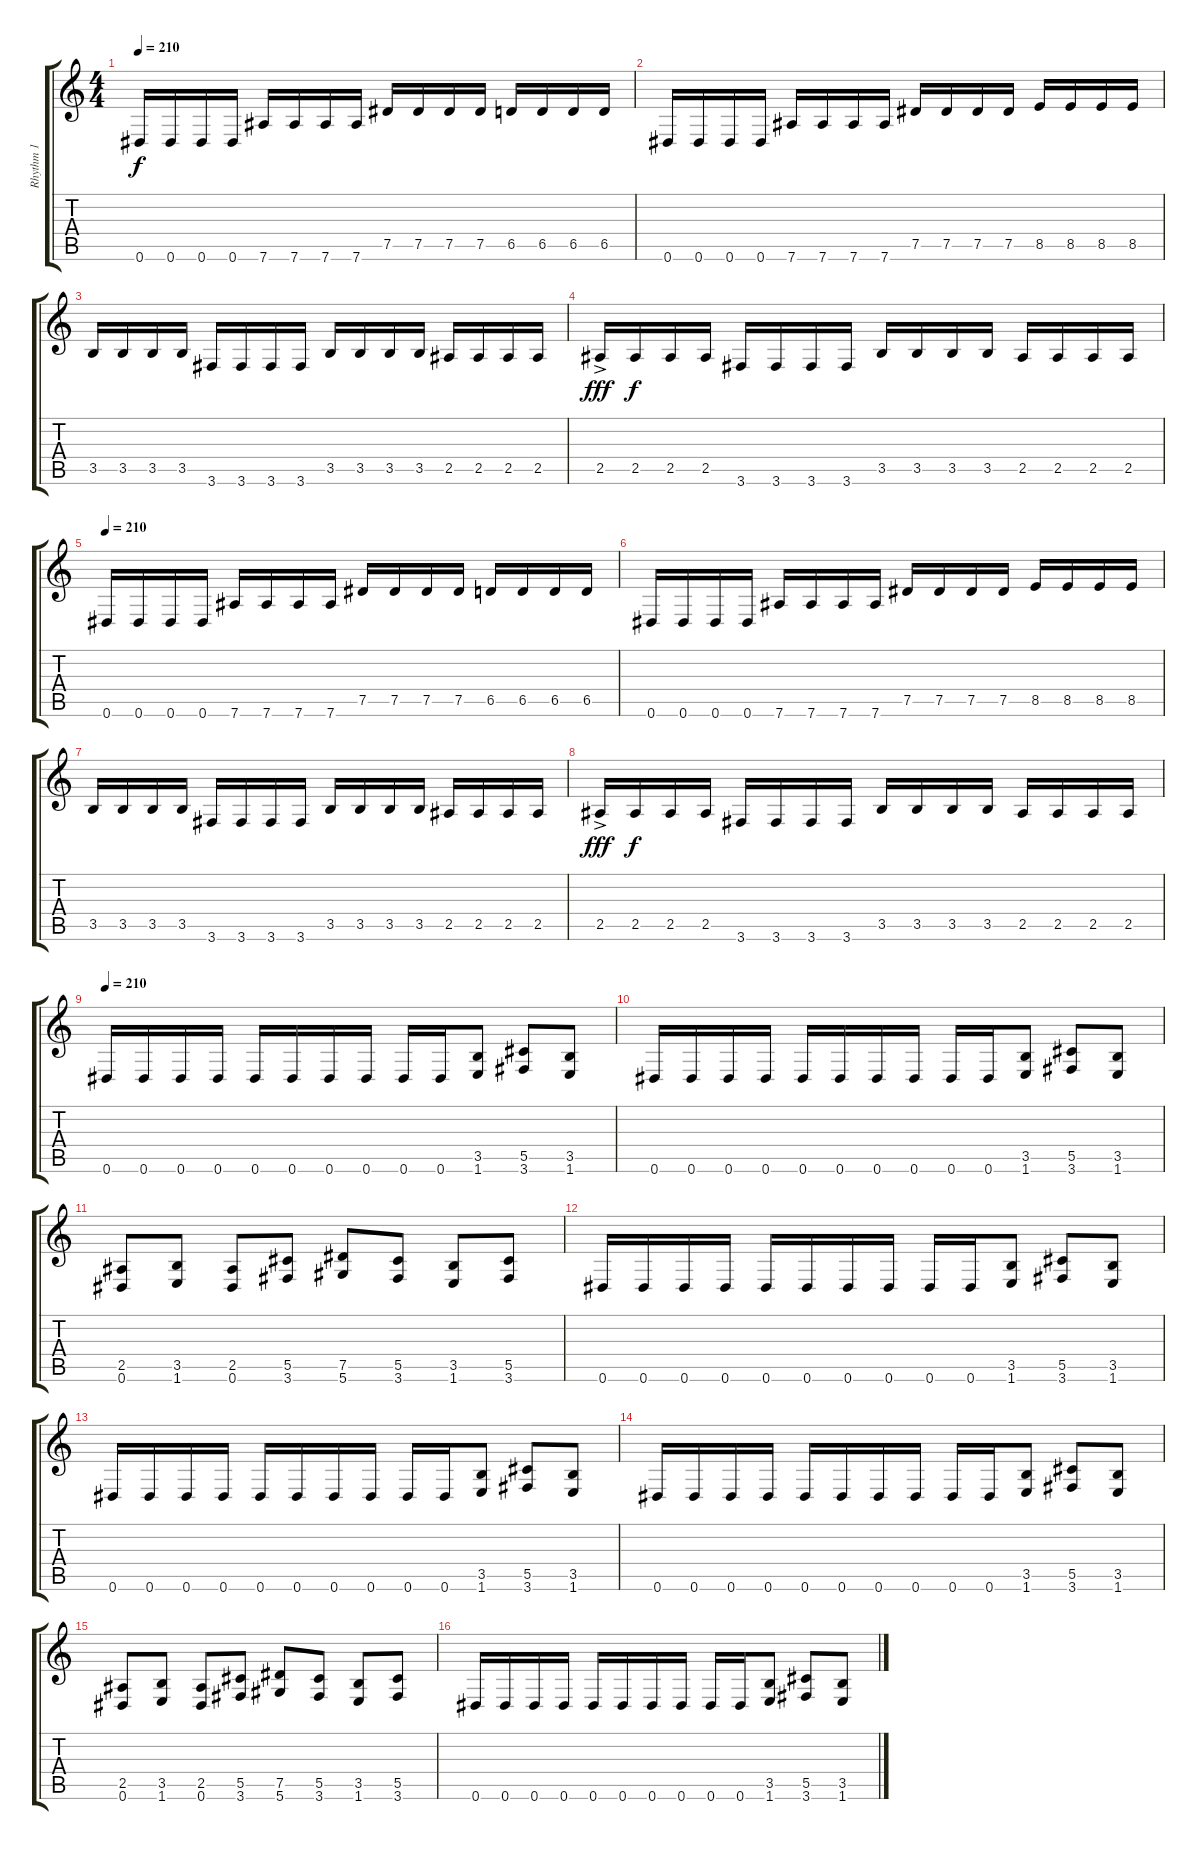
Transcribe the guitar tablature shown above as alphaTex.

\track ("Rhythm 1" "Rhythm 1") {instrument distortionguitar}
\staff {score tabs}
\tuning (Eb4 Bb3 Gb3 Db3 Ab2 Eb2) {hide}
\ts (4 4)
\tempo 210
\clef g2
\ks c
0.6.16{dy f} 0.6.16 0.6.16 0.6.16 7.6.16 7.6.16 7.6.16 7.6.16 7.5.16 7.5.16 7.5.16 7.5.16 6.5.16 6.5.16 6.5.16 6.5.16 |
0.6.16 0.6.16 0.6.16 0.6.16 7.6.16 7.6.16 7.6.16 7.6.16 7.5.16 7.5.16 7.5.16 7.5.16 8.5.16 8.5.16 8.5.16 8.5.16 |
3.5.16 3.5.16 3.5.16 3.5.16 3.6.16 3.6.16 3.6.16 3.6.16 3.5.16 3.5.16 3.5.16 3.5.16 2.5.16 2.5.16 2.5.16 2.5.16 |
2.5{ac}.16{dy fff} 2.5.16{dy f} 2.5.16 2.5.16 3.6.16 3.6.16 3.6.16 3.6.16 3.5.16 3.5.16 3.5.16 3.5.16 2.5.16 2.5.16 2.5.16 2.5.16 |
\tempo 210
0.6.16 0.6.16 0.6.16 0.6.16 7.6.16 7.6.16 7.6.16 7.6.16 7.5.16 7.5.16 7.5.16 7.5.16 6.5.16 6.5.16 6.5.16 6.5.16 |
0.6.16 0.6.16 0.6.16 0.6.16 7.6.16 7.6.16 7.6.16 7.6.16 7.5.16 7.5.16 7.5.16 7.5.16 8.5.16 8.5.16 8.5.16 8.5.16 |
3.5.16 3.5.16 3.5.16 3.5.16 3.6.16 3.6.16 3.6.16 3.6.16 3.5.16 3.5.16 3.5.16 3.5.16 2.5.16 2.5.16 2.5.16 2.5.16 |
2.5{ac}.16{dy fff} 2.5.16{dy f} 2.5.16 2.5.16 3.6.16 3.6.16 3.6.16 3.6.16 3.5.16 3.5.16 3.5.16 3.5.16 2.5.16 2.5.16 2.5.16 2.5.16 |
\tempo 210
0.6.16 0.6.16 0.6.16 0.6.16 0.6.16 0.6.16 0.6.16 0.6.16 0.6.16 0.6.16 (3.5 1.6).8 (5.5 3.6).8 (3.5 1.6).8 |
0.6.16 0.6.16 0.6.16 0.6.16 0.6.16 0.6.16 0.6.16 0.6.16 0.6.16 0.6.16 (3.5 1.6).8 (5.5 3.6).8 (3.5 1.6).8 |
(2.5 0.6).8 (3.5 1.6).8 (2.5 0.6).8 (5.5 3.6).8 (7.5 5.6).8 (5.5 3.6).8 (3.5 1.6).8 (5.5 3.6).8 |
0.6.16 0.6.16 0.6.16 0.6.16 0.6.16 0.6.16 0.6.16 0.6.16 0.6.16 0.6.16 (3.5 1.6).8 (5.5 3.6).8 (3.5 1.6).8 |
0.6.16 0.6.16 0.6.16 0.6.16 0.6.16 0.6.16 0.6.16 0.6.16 0.6.16 0.6.16 (3.5 1.6).8 (5.5 3.6).8 (3.5 1.6).8 |
0.6.16 0.6.16 0.6.16 0.6.16 0.6.16 0.6.16 0.6.16 0.6.16 0.6.16 0.6.16 (3.5 1.6).8 (5.5 3.6).8 (3.5 1.6).8 |
(2.5 0.6).8 (3.5 1.6).8 (2.5 0.6).8 (5.5 3.6).8 (7.5 5.6).8 (5.5 3.6).8 (3.5 1.6).8 (5.5 3.6).8 |
0.6.16 0.6.16 0.6.16 0.6.16 0.6.16 0.6.16 0.6.16 0.6.16 0.6.16 0.6.16 (3.5 1.6).8 (5.5 3.6).8 (3.5 1.6).8
